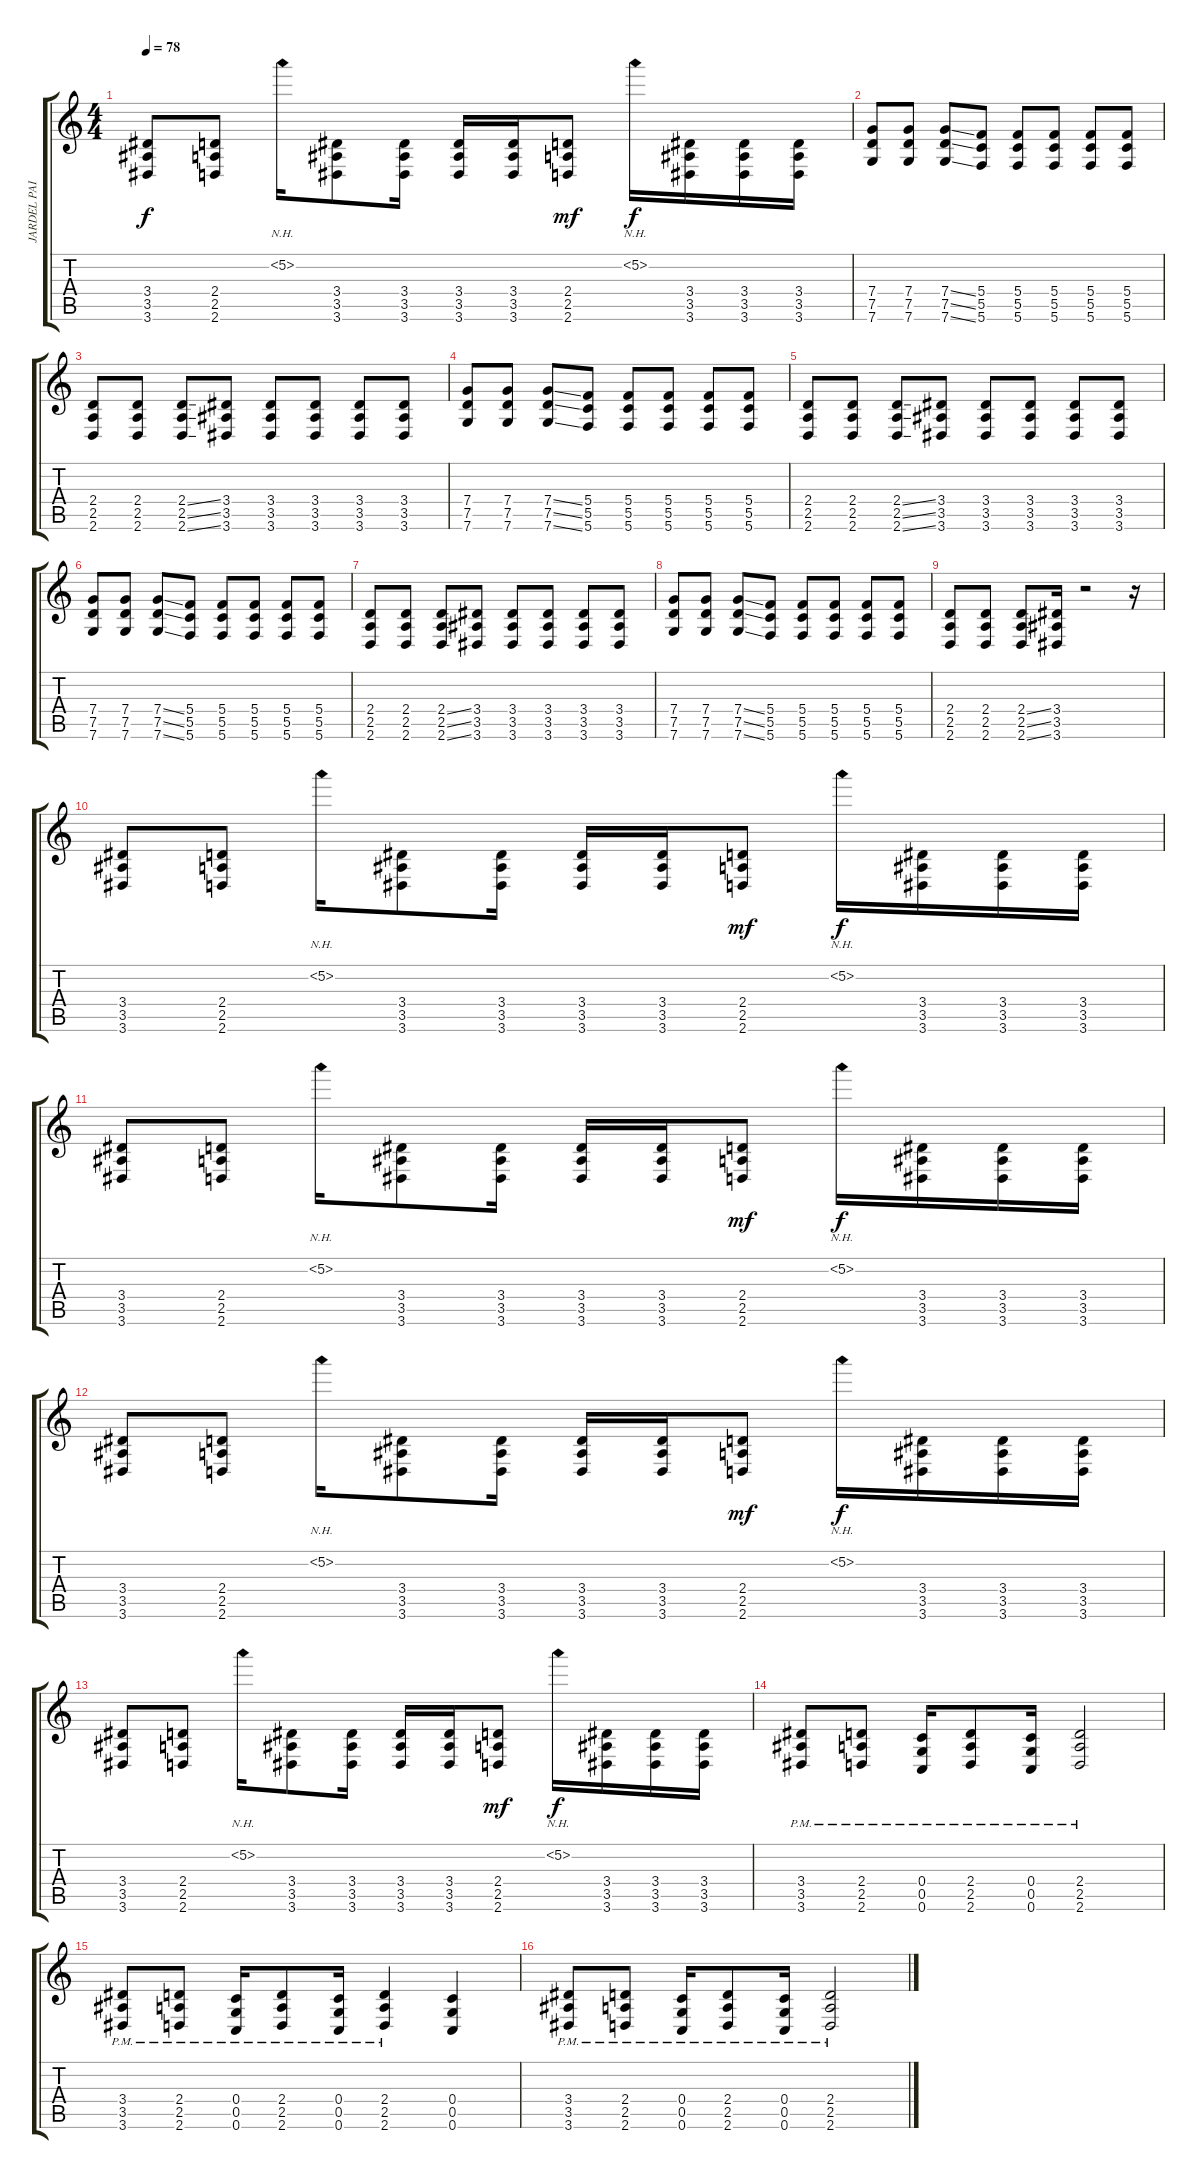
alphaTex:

\track ("JARDEL PAISANTE" "JARDEL PAI") {instrument distortionguitar}
\staff {score tabs}
\tuning (D4 A3 F3 C3 G2 C2) {hide}
\ts (4 4)
\tempo 78
\clef g2
\ks c
(3.4 3.5 3.6).8{dy f} (2.4 2.5 2.6).8 5.2{nh}.16 (3.4 3.5 3.6).8 (3.4 3.5 3.6).16 (3.4 3.5 3.6).16 (3.4 3.5 3.6).16 (2.4 2.5 2.6).8{dy mf} 5.2{nh}.16{dy f} (3.4 3.5 3.6).16 (3.4 3.5 3.6).16 (3.4 3.5 3.6).16 |
(7.4 7.5 7.6).8 (7.4 7.5 7.6).8 (7.4{ss} 7.5{ss} 7.6{ss}).8 (5.4 5.5 5.6).8 (5.4 5.5 5.6).8 (5.4 5.5 5.6).8 (5.4 5.5 5.6).8 (5.4 5.5 5.6).8 |
(2.4 2.5 2.6).8 (2.4 2.5 2.6).8 (2.4{ss} 2.5{ss} 2.6{ss}).8 (3.4 3.5 3.6).8 (3.4 3.5 3.6).8 (3.4 3.5 3.6).8 (3.4 3.5 3.6).8 (3.4 3.5 3.6).8 |
(7.4 7.5 7.6).8 (7.4 7.5 7.6).8 (7.4{ss} 7.5{ss} 7.6{ss}).8 (5.4 5.5 5.6).8 (5.4 5.5 5.6).8 (5.4 5.5 5.6).8 (5.4 5.5 5.6).8 (5.4 5.5 5.6).8 |
(2.4 2.5 2.6).8 (2.4 2.5 2.6).8 (2.4{ss} 2.5{ss} 2.6{ss}).8 (3.4 3.5 3.6).8 (3.4 3.5 3.6).8 (3.4 3.5 3.6).8 (3.4 3.5 3.6).8 (3.4 3.5 3.6).8 |
(7.4 7.5 7.6).8 (7.4 7.5 7.6).8 (7.4{ss} 7.5{ss} 7.6{ss}).8 (5.4 5.5 5.6).8 (5.4 5.5 5.6).8 (5.4 5.5 5.6).8 (5.4 5.5 5.6).8 (5.4 5.5 5.6).8 |
(2.4 2.5 2.6).8 (2.4 2.5 2.6).8 (2.4{ss} 2.5{ss} 2.6{ss}).8 (3.4 3.5 3.6).8 (3.4 3.5 3.6).8 (3.4 3.5 3.6).8 (3.4 3.5 3.6).8 (3.4 3.5 3.6).8 |
(7.4 7.5 7.6).8 (7.4 7.5 7.6).8 (7.4{ss} 7.5{ss} 7.6{ss}).8 (5.4 5.5 5.6).8 (5.4 5.5 5.6).8 (5.4 5.5 5.6).8 (5.4 5.5 5.6).8 (5.4 5.5 5.6).8 |
(2.4 2.5 2.6).8 (2.4 2.5 2.6).8 (2.4{ss} 2.5{ss} 2.6{ss}).8 (3.4 3.5 3.6).16 r.2 r.16 |
(3.4 3.5 3.6).8 (2.4 2.5 2.6).8 5.2{nh}.16 (3.4 3.5 3.6).8 (3.4 3.5 3.6).16 (3.4 3.5 3.6).16 (3.4 3.5 3.6).16 (2.4 2.5 2.6).8{dy mf} 5.2{nh}.16{dy f} (3.4 3.5 3.6).16 (3.4 3.5 3.6).16 (3.4 3.5 3.6).16 |
(3.4 3.5 3.6).8 (2.4 2.5 2.6).8 5.2{nh}.16 (3.4 3.5 3.6).8 (3.4 3.5 3.6).16 (3.4 3.5 3.6).16 (3.4 3.5 3.6).16 (2.4 2.5 2.6).8{dy mf} 5.2{nh}.16{dy f} (3.4 3.5 3.6).16 (3.4 3.5 3.6).16 (3.4 3.5 3.6).16 |
(3.4 3.5 3.6).8 (2.4 2.5 2.6).8 5.2{nh}.16 (3.4 3.5 3.6).8 (3.4 3.5 3.6).16 (3.4 3.5 3.6).16 (3.4 3.5 3.6).16 (2.4 2.5 2.6).8{dy mf} 5.2{nh}.16{dy f} (3.4 3.5 3.6).16 (3.4 3.5 3.6).16 (3.4 3.5 3.6).16 |
(3.4 3.5 3.6).8 (2.4 2.5 2.6).8 5.2{nh}.16 (3.4 3.5 3.6).8 (3.4 3.5 3.6).16 (3.4 3.5 3.6).16 (3.4 3.5 3.6).16 (2.4 2.5 2.6).8{dy mf} 5.2{nh}.16{dy f} (3.4 3.5 3.6).16 (3.4 3.5 3.6).16 (3.4 3.5 3.6).16 |
(3.4{pm} 3.5{pm} 3.6{pm}).8 (2.4{pm} 2.5{pm} 2.6{pm}).8 (0.4{pm} 0.5{pm} 0.6{pm}).16 (2.4{pm} 2.5{pm} 2.6{pm}).8 (0.4{pm} 0.5{pm} 0.6{pm}).16 (2.4{pm} 2.5{pm} 2.6{pm}).2 |
(3.4{pm} 3.5{pm} 3.6{pm}).8 (2.4{pm} 2.5{pm} 2.6{pm}).8 (0.4{pm} 0.5{pm} 0.6{pm}).16 (2.4{pm} 2.5{pm} 2.6{pm}).8 (0.4{pm} 0.5{pm} 0.6{pm}).16 (2.4{pm} 2.5{pm} 2.6{pm}).4 (0.4 0.5 0.6).4 |
(3.4{pm} 3.5{pm} 3.6{pm}).8 (2.4{pm} 2.5{pm} 2.6{pm}).8 (0.4{pm} 0.5{pm} 0.6{pm}).16 (2.4{pm} 2.5{pm} 2.6{pm}).8 (0.4{pm} 0.5{pm} 0.6{pm}).16 (2.4{pm} 2.5{pm} 2.6{pm}).2
